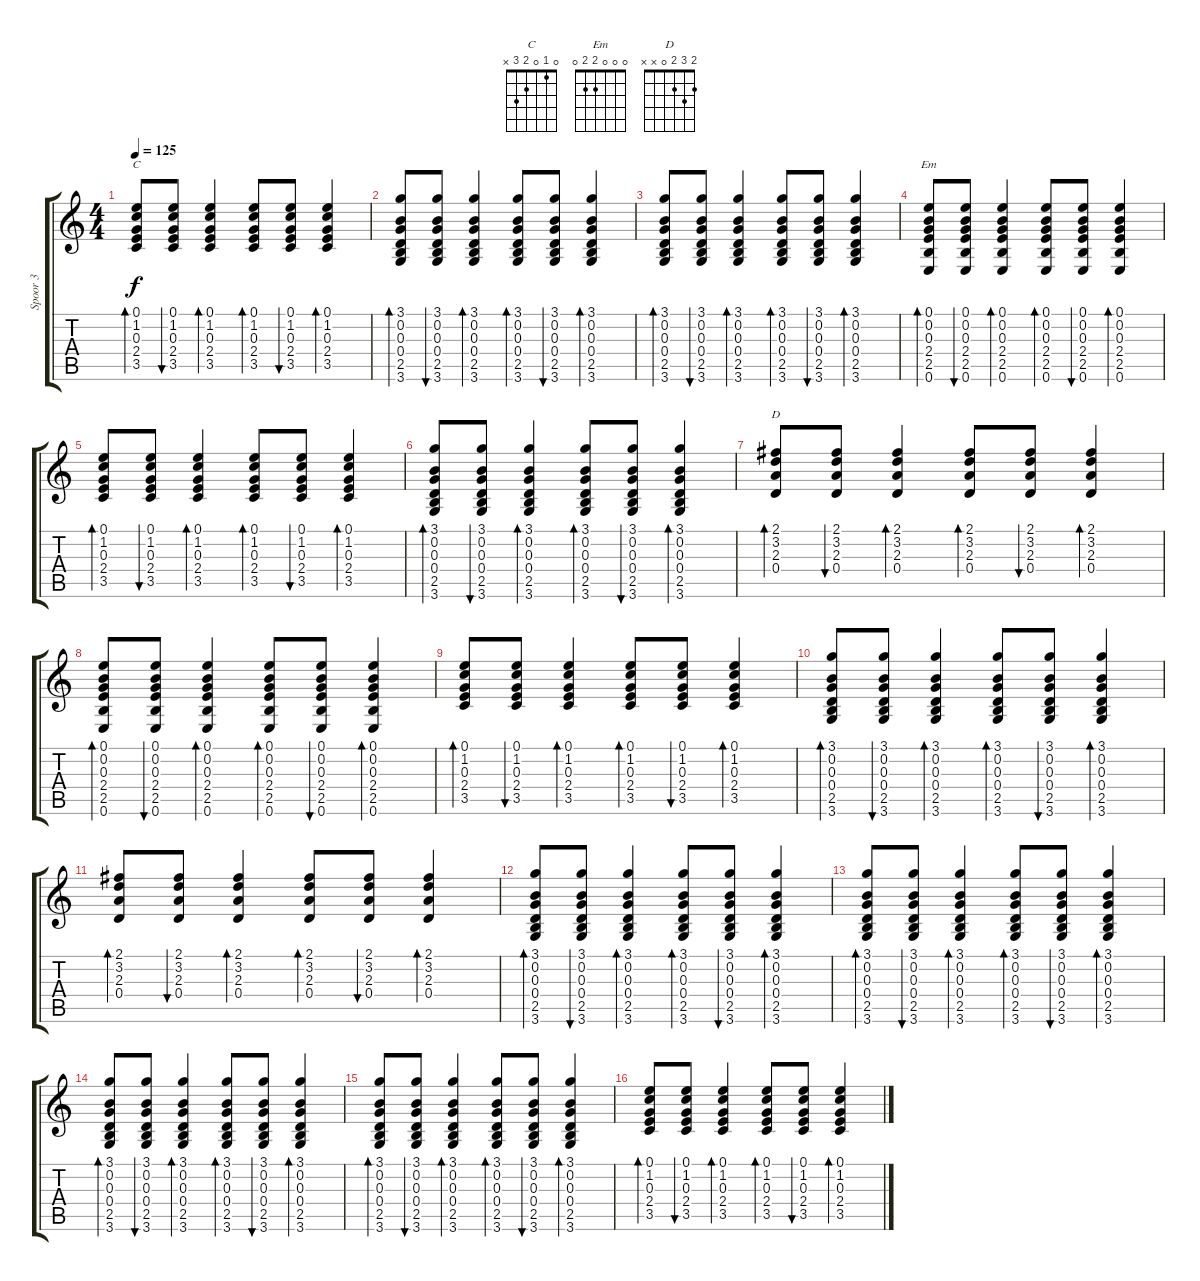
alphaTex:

\track ("Spoor 3" "Spoor 3") {instrument acousticguitarsteel}
\staff {score tabs}
\tuning (E4 B3 G3 D3 A2 E2) {hide}
\chord ("C" 0 1 0 2 3 x)
\chord ("Em" 0 0 0 2 2 0)
\chord ("D" 2 3 2 0 x x)
\ts (4 4)
\tempo 125
\clef g2
\ks c
(0.1 1.2 0.3 2.4 3.5).8{bd 60 ch "C" dy f} (0.1 1.2 0.3 2.4 3.5).8{bu 60} (0.1 1.2 0.3 2.4 3.5).4{bd 60} (0.1 1.2 0.3 2.4 3.5).8{bd 60} (0.1 1.2 0.3 2.4 3.5).8{bu 60} (0.1 1.2 0.3 2.4 3.5).4{bd 60} |
(3.1 0.2 0.3 0.4 2.5 3.6).8{bd 60} (3.1 0.2 0.3 0.4 2.5 3.6).8{bu 60} (3.1 0.2 0.3 0.4 2.5 3.6).4{bd 30} (3.1 0.2 0.3 0.4 2.5 3.6).8{bd 30} (3.1 0.2 0.3 0.4 2.5 3.6).8{bu 60} (3.1 0.2 0.3 0.4 2.5 3.6).4{bd 30} |
(3.1 0.2 0.3 0.4 2.5 3.6).8{bd 60} (3.1 0.2 0.3 0.4 2.5 3.6).8{bu 60} (3.1 0.2 0.3 0.4 2.5 3.6).4{bd 30} (3.1 0.2 0.3 0.4 2.5 3.6).8{bd 30} (3.1 0.2 0.3 0.4 2.5 3.6).8{bu 60} (3.1 0.2 0.3 0.4 2.5 3.6).4{bd 30} |
(0.1 0.2 0.3 2.4 2.5 0.6).8{bd 60 ch "Em"} (0.1 0.2 0.3 2.4 2.5 0.6).8{bu 60} (0.1 0.2 0.3 2.4 2.5 0.6).4{bd 30} (0.1 0.2 0.3 2.4 2.5 0.6).8{bd 30} (0.1 0.2 0.3 2.4 2.5 0.6).8{bu 60} (0.1 0.2 0.3 2.4 2.5 0.6).4{bd 30} |
(0.1 1.2 0.3 2.4 3.5).8{bd 60} (0.1 1.2 0.3 2.4 3.5).8{bu 60} (0.1 1.2 0.3 2.4 3.5).4{bd 60} (0.1 1.2 0.3 2.4 3.5).8{bd 60} (0.1 1.2 0.3 2.4 3.5).8{bu 60} (0.1 1.2 0.3 2.4 3.5).4{bd 60} |
(3.1 0.2 0.3 0.4 2.5 3.6).8{bd 60} (3.1 0.2 0.3 0.4 2.5 3.6).8{bu 60} (3.1 0.2 0.3 0.4 2.5 3.6).4{bd 30} (3.1 0.2 0.3 0.4 2.5 3.6).8{bd 30} (3.1 0.2 0.3 0.4 2.5 3.6).8{bu 60} (3.1 0.2 0.3 0.4 2.5 3.6).4{bd 30} |
(2.1 3.2 2.3 0.4).8{bd 60 ch "D"} (2.1 3.2 2.3 0.4).8{bu 60} (2.1 3.2 2.3 0.4).4{bd 30} (2.1 3.2 2.3 0.4).8{bd 30} (2.1 3.2 2.3 0.4).8{bu 60} (2.1 3.2 2.3 0.4).4{bd 30} |
(0.1 0.2 0.3 2.4 2.5 0.6).8{bd 60} (0.1 0.2 0.3 2.4 2.5 0.6).8{bu 60} (0.1 0.2 0.3 2.4 2.5 0.6).4{bd 30} (0.1 0.2 0.3 2.4 2.5 0.6).8{bd 30} (0.1 0.2 0.3 2.4 2.5 0.6).8{bu 60} (0.1 0.2 0.3 2.4 2.5 0.6).4{bd 30} |
(0.1 1.2 0.3 2.4 3.5).8{bd 60} (0.1 1.2 0.3 2.4 3.5).8{bu 60} (0.1 1.2 0.3 2.4 3.5).4{bd 60} (0.1 1.2 0.3 2.4 3.5).8{bd 60} (0.1 1.2 0.3 2.4 3.5).8{bu 60} (0.1 1.2 0.3 2.4 3.5).4{bd 60} |
(3.1 0.2 0.3 0.4 2.5 3.6).8{bd 60} (3.1 0.2 0.3 0.4 2.5 3.6).8{bu 60} (3.1 0.2 0.3 0.4 2.5 3.6).4{bd 30} (3.1 0.2 0.3 0.4 2.5 3.6).8{bd 30} (3.1 0.2 0.3 0.4 2.5 3.6).8{bu 60} (3.1 0.2 0.3 0.4 2.5 3.6).4{bd 30} |
(2.1 3.2 2.3 0.4).8{bd 60} (2.1 3.2 2.3 0.4).8{bu 60} (2.1 3.2 2.3 0.4).4{bd 30} (2.1 3.2 2.3 0.4).8{bd 30} (2.1 3.2 2.3 0.4).8{bu 60} (2.1 3.2 2.3 0.4).4{bd 30} |
(3.1 0.2 0.3 0.4 2.5 3.6).8{bd 60} (3.1 0.2 0.3 0.4 2.5 3.6).8{bu 60} (3.1 0.2 0.3 0.4 2.5 3.6).4{bd 30} (3.1 0.2 0.3 0.4 2.5 3.6).8{bd 30} (3.1 0.2 0.3 0.4 2.5 3.6).8{bu 60} (3.1 0.2 0.3 0.4 2.5 3.6).4{bd 30} |
(3.1 0.2 0.3 0.4 2.5 3.6).8{bd 60} (3.1 0.2 0.3 0.4 2.5 3.6).8{bu 60} (3.1 0.2 0.3 0.4 2.5 3.6).4{bd 30} (3.1 0.2 0.3 0.4 2.5 3.6).8{bd 30} (3.1 0.2 0.3 0.4 2.5 3.6).8{bu 60} (3.1 0.2 0.3 0.4 2.5 3.6).4{bd 30} |
(3.1 0.2 0.3 0.4 2.5 3.6).8{bd 60} (3.1 0.2 0.3 0.4 2.5 3.6).8{bu 60} (3.1 0.2 0.3 0.4 2.5 3.6).4{bd 30} (3.1 0.2 0.3 0.4 2.5 3.6).8{bd 30} (3.1 0.2 0.3 0.4 2.5 3.6).8{bu 60} (3.1 0.2 0.3 0.4 2.5 3.6).4{bd 30} |
(3.1 0.2 0.3 0.4 2.5 3.6).8{bd 60} (3.1 0.2 0.3 0.4 2.5 3.6).8{bu 60} (3.1 0.2 0.3 0.4 2.5 3.6).4{bd 30} (3.1 0.2 0.3 0.4 2.5 3.6).8{bd 30} (3.1 0.2 0.3 0.4 2.5 3.6).8{bu 60} (3.1 0.2 0.3 0.4 2.5 3.6).4{bd 30} |
(0.1 1.2 0.3 2.4 3.5).8{bd 60} (0.1 1.2 0.3 2.4 3.5).8{bu 60} (0.1 1.2 0.3 2.4 3.5).4{bd 60} (0.1 1.2 0.3 2.4 3.5).8{bd 60} (0.1 1.2 0.3 2.4 3.5).8{bu 60} (0.1 1.2 0.3 2.4 3.5).4{bd 60}
